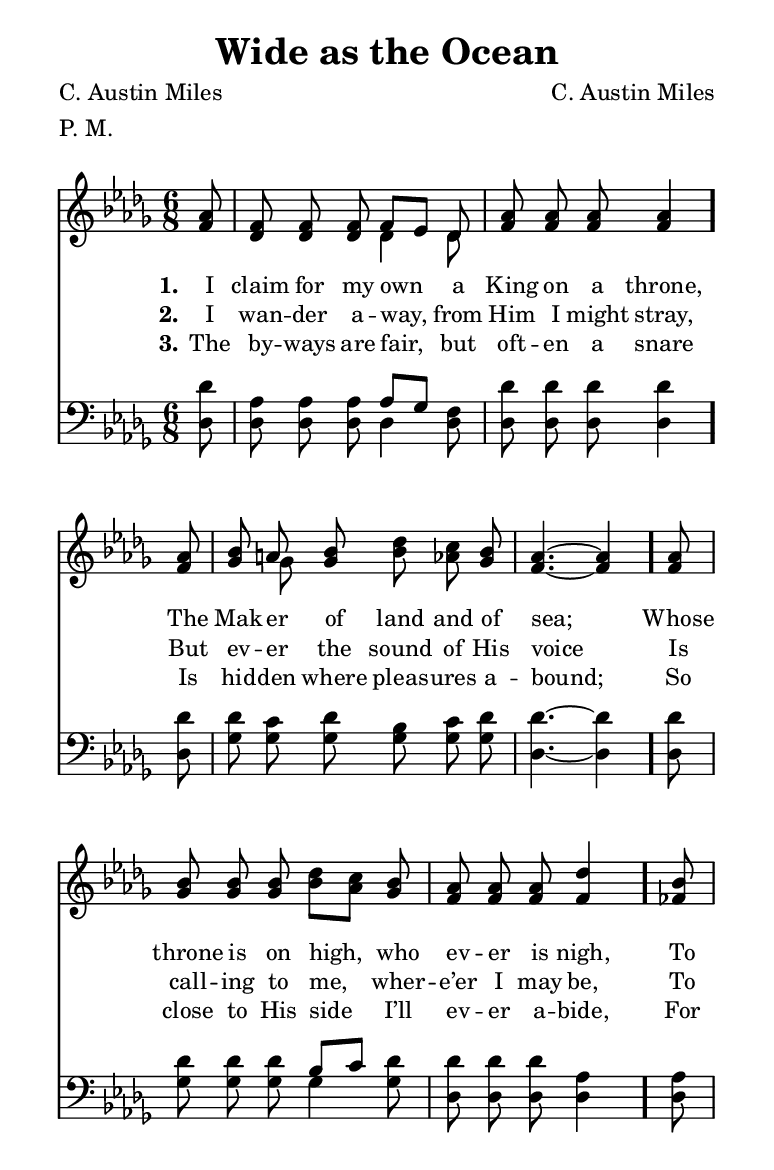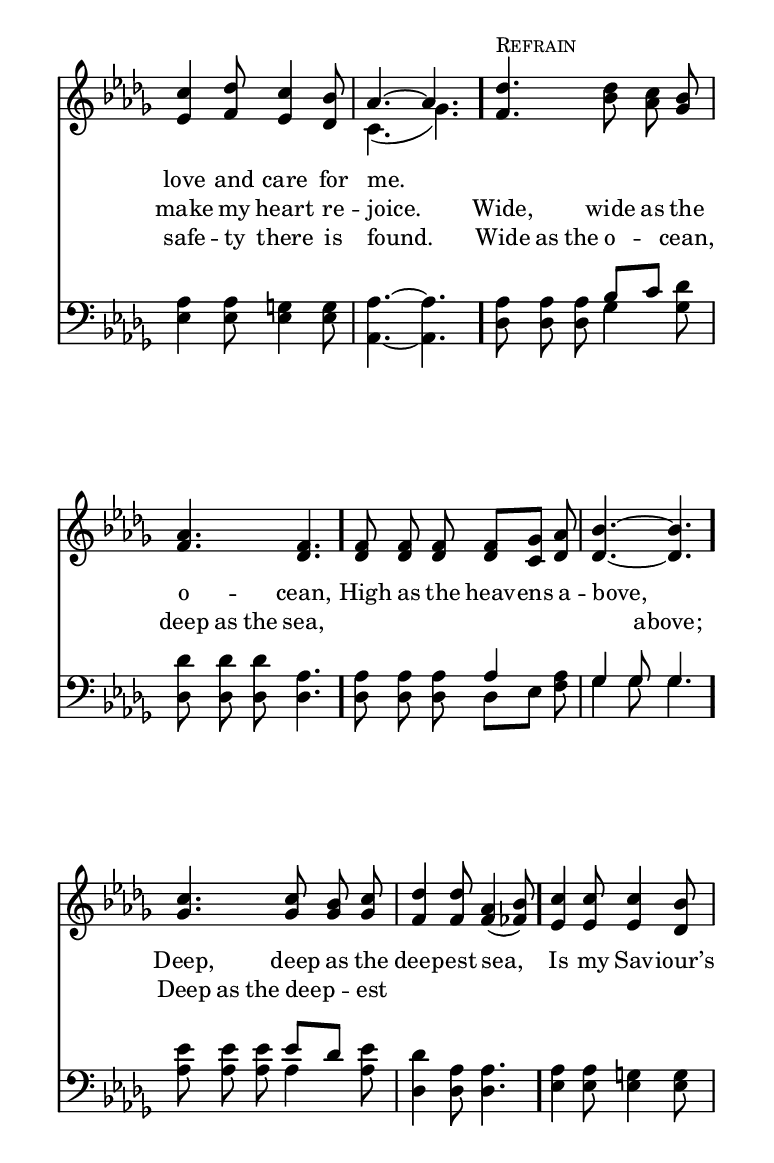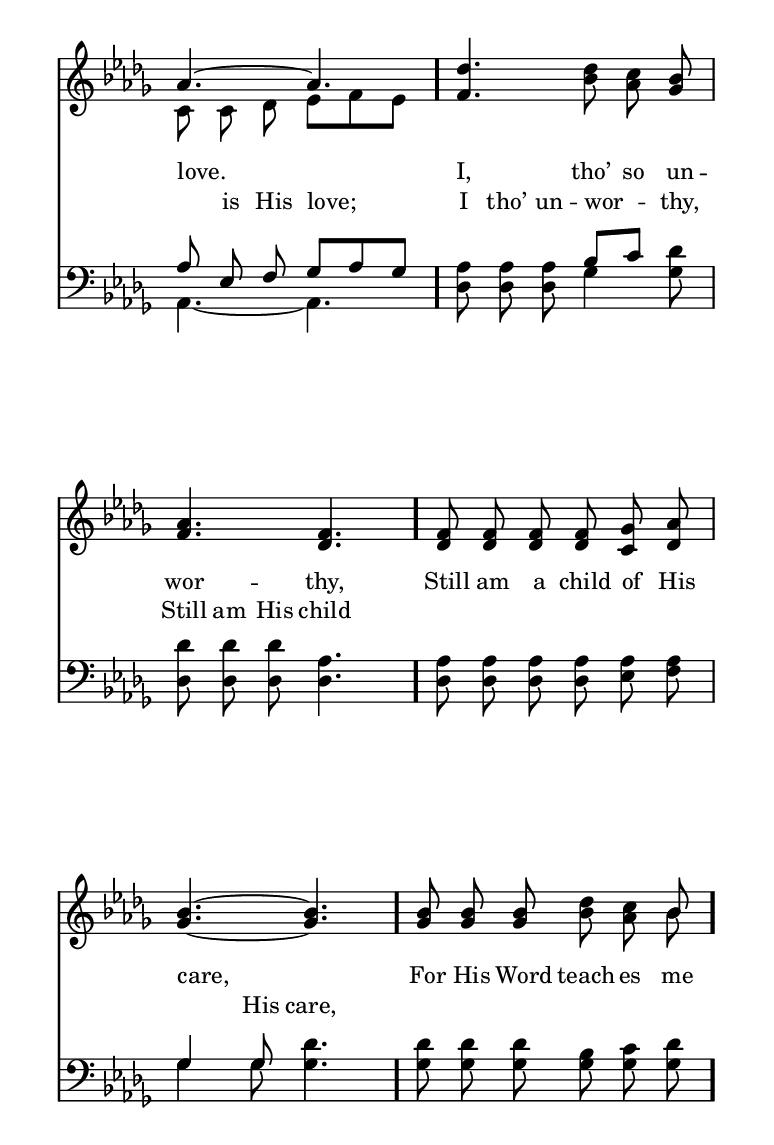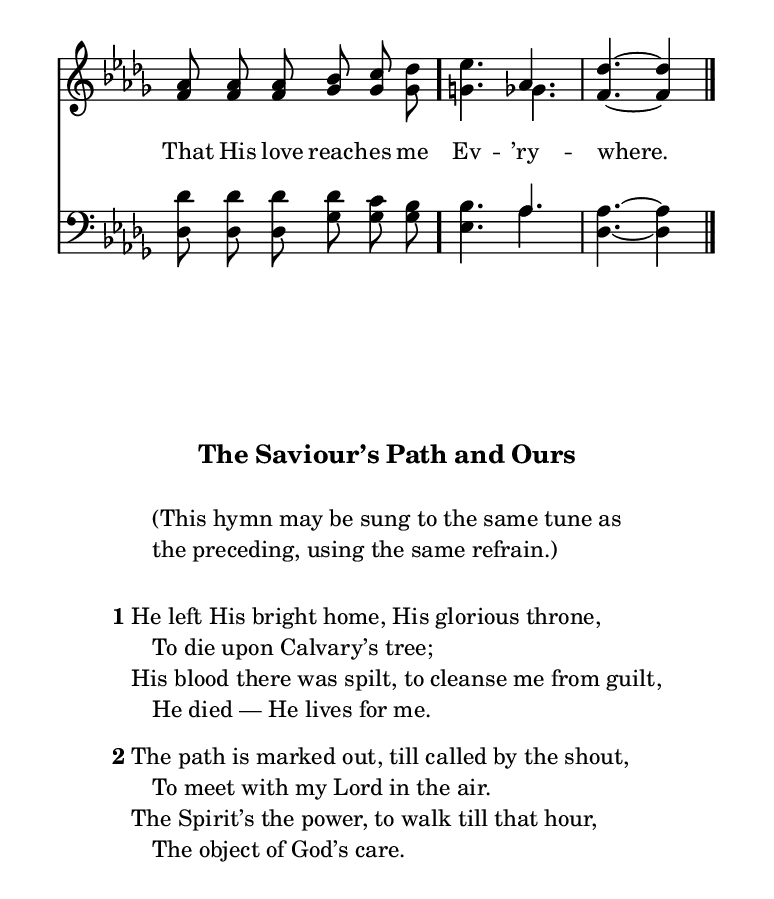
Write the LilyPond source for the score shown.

\include "common/global.ily"
\paper {
  \include "common/paper.ily"
  ragged-last-bottom = ##t
  system-count = #(cond (is-eogsized 8) (#t #f))
  systems-per-page = #(cond (is-eogsized 4) (#t #f))
}

\header{
  %children
  hymnnumber = "369"
  title = "Wide as the Ocean"
  tunename = ""
  meter = "P. M."
  poet = "C. Austin Miles"
  composer = "C. Austin Miles"
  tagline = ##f
}

global = {
  \include "common/overrides.ily"
  \override Staff.TimeSignature.style = #'numbered
  \time 6/8
  \override Score.MetronomeMark.transparent = ##t % hide all fermata changes too
  \tempo 4=80
  \key des \major
  \partial 8
  \autoBeamOff
}

notesSoprano = {
\global
\relative c'' {

  aes8 | f f f f[ ees] des | aes' aes aes aes4
  aes8 | bes a bes des c bes | aes4. ~ aes4
  aes8 | bes bes bes des[ c] bes | aes aes aes des4
  bes8 | c4 des8 c4 bes8 | aes4. ~ aes4. |

  \eogbreak % mainly to avoid refrain vertical alignment cosmetic issues
  << s^\markup { \small \caps "Refrain" }
  { des4. des8 c bes | aes4. f4. } >>
  f8 f f f[ ges] aes | bes4. ~ bes4. |
  c4. c8 bes c | des4 des8 aes4( bes8) |
  c4 c8 c4 bes8 | aes4. ~ aes4. |
  des4. des8 c bes | aes4. f4.
  f8 f f f ges aes | bes4. ~ bes4. |
  bes8 bes bes des c bes | aes aes aes bes c des |
  ees4. aes,4. | des4. ~ des4

  \bar "|."

}
}

notesAlto = {
\global
\relative e' {

  f8 | des des des des4 des8 | f8 f f f4
  f8 | ges8 ges ges bes aes ges | f4. ~ f4
  f8 | ges ges ges bes[ aes] ges | f f f f4
  fes8 | ees4 f8 ees4 des8 | c4.( ges'4.) |

  f4. bes8 aes ges | f4. des4. |
  des8 des des des[ c] des | des4. ~ des4. |
  ges4. ges8 ges ges | f4 f8 f4( fes8) |
  ees4 ees8 ees4 des8 | c8 c des ees[ f ees] |
  f4. bes8 aes ges | f4. des4. |
  des8 des des des c des | ges4. ~ ges4. |
  ges8 ges ges bes aes bes | f f f ges ges ges |
  g4. ges4. | f4. ~ f4

}
}

notesTenor = {
\global
\relative a {

  des8 | aes aes aes aes[ ges] f | des' des des des4
  des8 | des c des bes c des | des4. ~ des4
  des8 | des des des bes[ c] des | des des des aes4
  aes8 | aes4 aes8 g4 g8 | aes4. ~ aes4. |

  aes8 aes aes bes[ c] des | des des des aes4. |
  aes8 aes aes aes4 aes8 | ges4 ges8 ges4. |
  ees'8 ees ees ees[ des] ees | des4 aes8 aes4. |
  aes4 aes8 g4 g8 | aes8 ees f ges[ aes ges] |
  aes8 aes aes bes[ c] des | des des des aes4. |
  aes8 aes aes aes aes aes | ges4 ges8 des'4. |
  des8 des des bes c des | des des des des c bes |
  bes4. aes4. | aes4. ~ aes4

}
}

notesBass = {
\global
\relative f {

  des8 des des des des4 des8 | des8 des des des4
  des8 | ges ges ges ges ges ges | des4. ~ des4
  des8 | ges ges ges ges4 ges8 | des8 des des des4
  des8 | ees4 ees8 ees4 ees8 | aes,4. ~ aes4. |

  des8 des des ges4 ges8 | des8 des des des4. |
  des8 des des des[ ees] f | ges4 ges8 ges4. |
  aes8 aes aes aes4 aes8 | des,4 des8 des4. |
  ees4 ees8 ees4 ees8 | aes,4. ~ aes4. |
  des8 des des ges4 ges8 | des8 des des des4. |
  des8 des des des ees f | ges4 ges8 ges4. |
  ges8 ges ges ges ges ges | des des des ges ges ges |
  ees4. aes4. | des,4. ~ des4

}
}

Refrain = \lyricmode {

Wide, wide as the o -- cean, \bar "."
High as the { \mon } heav -- ens { \moff } a -- bove, \bar "."
Deep, deep as the deep -- est sea, \bar "."
Is my Sav -- iour’s love. \bar "."
I, tho’ so un -- wor -- thy, \bar "."
Still am a child of His care, \bar "."
For His Word teach -- es me \bar "."
That His love reach -- es me \bar "."
Ev -- ’ry -- where. \bar "."

}

wordsA = \lyricmode {
\set stanza = "1."

I claim for my own a King on a throne, \bar "."
The Mak -- er of land and of sea; \bar "."
Whose throne is on high, who ev -- er is nigh, \bar "."
To love and care for me. \bar "."

}

wordsB = \lyricmode {
\set stanza = "2."

I wan -- der a -- way, from Him I might stray,
But ev -- er the sound of His voice
Is call -- ing to me, wher -- e’er I may be,
To make my heart re -- joice.

\Refrain

}

wordsC = \lyricmode {
\set stanza = "3."

The by -- ways are fair, but oft -- en a snare
Is hid -- den where pleas -- ures a -- bound;
So close to His side I’ll ev -- er a -- bide,
For safe -- ty there is found.

}

underWords = \lyricmode {

\repeat unfold 34 \skip 4
Wide as the o -- cean, deep as the sea,

\repeat unfold 6 \skip 4
a -- bove;
Deep as the deep -- est

\repeat unfold 8 \skip 4
is His love;
I tho’ un -- wor -- thy,
Still am His child

\repeat unfold 7 \skip 4
His care,

}

extraA = \markuplist {

\line { He left His bright home, His glorious throne, }
\line { { \hspace #2 } To die upon Calvary’s tree; }
\line { His blood there was spilt, to cleanse me from guilt, }
\line { { \hspace #2 } He died — He lives for me. }

}

extraB = \markuplist {

\line { The path is marked out, till called by the shout, }
\line { { \hspace #2 } To meet with my Lord in the air. }
\line { The Spirit’s the power, to walk till that hour, }
\line { { \hspace #2 } The object of God’s care. }

}

\score {
  \context ChoirStaff <<
    \context Staff = upper <<
      \set Staff.autoBeaming = ##f
      \set ChoirStaff.systemStartDelimiter = #'SystemStartBar
      \set ChoirStaff.printPartCombineTexts = ##f
      \partcombine #'(2 . 11) \notesSoprano \notesAlto
      \context NullVoice = sopranos { \voiceOne << \notesSoprano >> }
      \context Lyrics = one   \lyricsto sopranos \wordsA
      \context Lyrics = two   \lyricsto sopranos \wordsB
      \context Lyrics = three \lyricsto sopranos \wordsC
    >>
    \context Staff = men <<
      \set Staff.autoBeaming = ##f
      \clef bass
      \set ChoirStaff.printPartCombineTexts = ##f
      \partcombine #'(2 . 11) \notesTenor \notesBass
      \context NullVoice = tenors { \voiceOne << \notesTenor >> }
      \context Lyrics = three \with { alignAboveContext = men } \lyricsto tenors \underWords
    >>
  >>
  \layout {
    \include "common/layout.ily"
  }
  #(cond ((ly:get-option 'eog-midi-permitted) #{ \midi{
    \include "common/midi.ily"
  } #}))
}

\noPageBreak

headA = \markuplist {
\line { \bold \larger { The Saviour’s Path and Ours } }
}

headB = \markuplist {
\line { (This hymn may be sung to the same tune as }
\line { the preceding, using the same refrain.) }
}

\markup { \fill-line { \center-column {
  \line{ \column { \headA } } \combine \null \vspace #0.4
  \line{ \column { \headB } } \combine \null \vspace #1
  \column {
    \line{ \bold 1 \column { \extraA } } \combine \null \vspace #0.5
    \line{ \bold 2 \column { \extraB } }
  }
} } }

\version "2.19.49"  % necessary for upgrading to future LilyPond versions.

% vi:set et ts=2 sw=2 ai nocindent syntax=lilypond:
